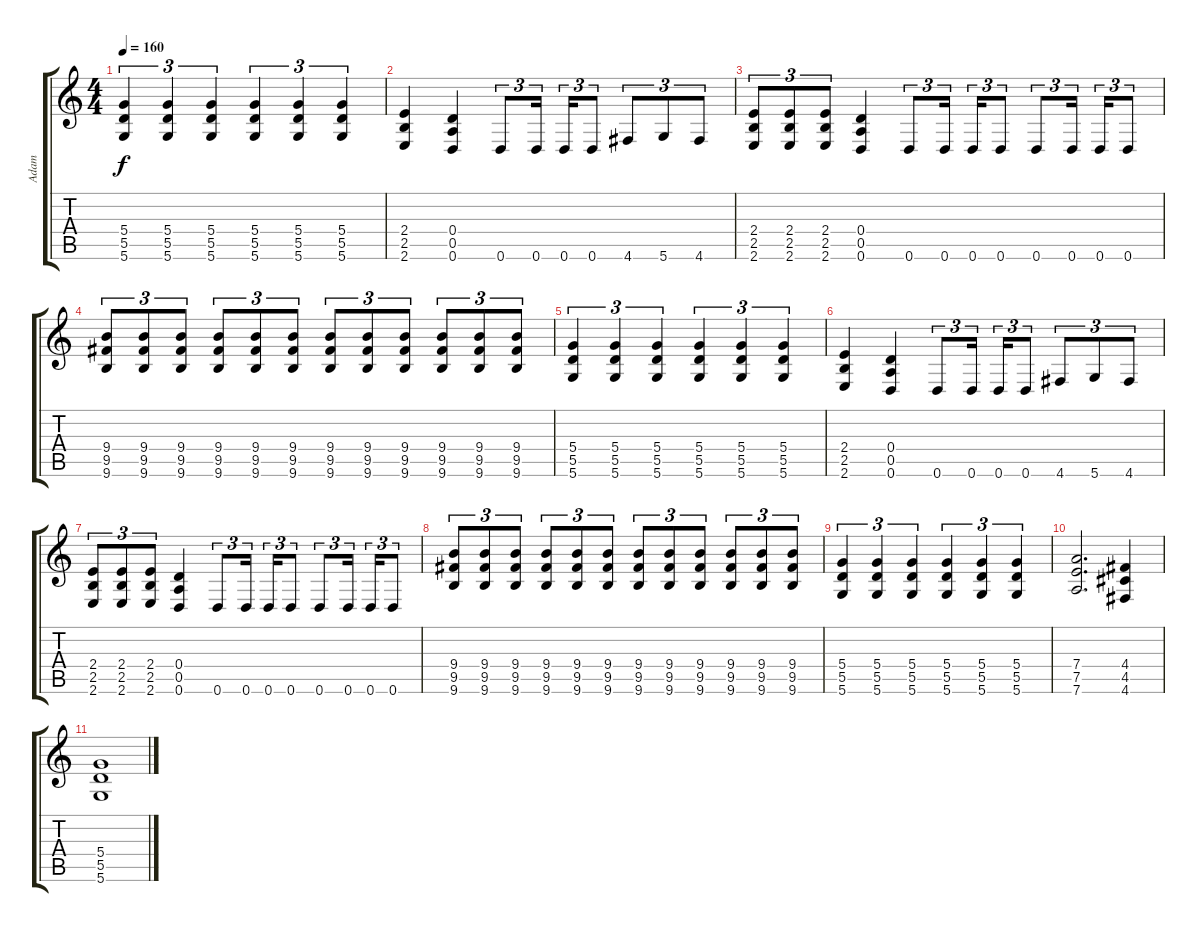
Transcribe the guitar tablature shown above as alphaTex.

\track ("Adam" "Adam") {instrument electricguitarjazz}
\staff {score tabs}
\tuning (E4 B3 G3 D3 A2 D2) {hide}
\ts (4 4)
\tempo 160
\clef g2
\ks c
(5.4 5.5 5.6).4{tu (3 2) dy f} (5.4 5.5 5.6).4{tu (3 2)} (5.4 5.5 5.6).4{tu (3 2)} (5.4 5.5 5.6).4{tu (3 2)} (5.4 5.5 5.6).4{tu (3 2)} (5.4 5.5 5.6).4{tu (3 2)} |
(2.4 2.5 2.6).4 (0.4 0.5 0.6).4 0.6.8{tu (3 2)} 0.6.16{tu (3 2) beam splitsecondary} 0.6.16{tu (3 2)} 0.6.8{tu (3 2)} 4.6.8{tu (3 2)} 5.6.8{tu (3 2)} 4.6.8{tu (3 2)} |
(2.4 2.5 2.6).8{tu (3 2)} (2.4 2.5 2.6).8{tu (3 2)} (2.4 2.5 2.6).8{tu (3 2)} (0.4 0.5 0.6).4 0.6.8{tu (3 2)} 0.6.16{tu (3 2) beam splitsecondary} 0.6.16{tu (3 2)} 0.6.8{tu (3 2)} 0.6.8{tu (3 2)} 0.6.16{tu (3 2) beam splitsecondary} 0.6.16{tu (3 2)} 0.6.8{tu (3 2)} |
(9.4 9.5 9.6).8{tu (3 2)} (9.4 9.5 9.6).8{tu (3 2)} (9.4 9.5 9.6).8{tu (3 2)} (9.4 9.5 9.6).8{tu (3 2)} (9.4 9.5 9.6).8{tu (3 2)} (9.4 9.5 9.6).8{tu (3 2)} (9.4 9.5 9.6).8{tu (3 2)} (9.4 9.5 9.6).8{tu (3 2)} (9.4 9.5 9.6).8{tu (3 2)} (9.4 9.5 9.6).8{tu (3 2)} (9.4 9.5 9.6).8{tu (3 2)} (9.4 9.5 9.6).8{tu (3 2)} |
(5.4 5.5 5.6).4{tu (3 2)} (5.4 5.5 5.6).4{tu (3 2)} (5.4 5.5 5.6).4{tu (3 2)} (5.4 5.5 5.6).4{tu (3 2)} (5.4 5.5 5.6).4{tu (3 2)} (5.4 5.5 5.6).4{tu (3 2)} |
(2.4 2.5 2.6).4 (0.4 0.5 0.6).4 0.6.8{tu (3 2)} 0.6.16{tu (3 2) beam splitsecondary} 0.6.16{tu (3 2)} 0.6.8{tu (3 2)} 4.6.8{tu (3 2)} 5.6.8{tu (3 2)} 4.6.8{tu (3 2)} |
(2.4 2.5 2.6).8{tu (3 2)} (2.4 2.5 2.6).8{tu (3 2)} (2.4 2.5 2.6).8{tu (3 2)} (0.4 0.5 0.6).4 0.6.8{tu (3 2)} 0.6.16{tu (3 2) beam splitsecondary} 0.6.16{tu (3 2)} 0.6.8{tu (3 2)} 0.6.8{tu (3 2)} 0.6.16{tu (3 2) beam splitsecondary} 0.6.16{tu (3 2)} 0.6.8{tu (3 2)} |
(9.4 9.5 9.6).8{tu (3 2)} (9.4 9.5 9.6).8{tu (3 2)} (9.4 9.5 9.6).8{tu (3 2)} (9.4 9.5 9.6).8{tu (3 2)} (9.4 9.5 9.6).8{tu (3 2)} (9.4 9.5 9.6).8{tu (3 2)} (9.4 9.5 9.6).8{tu (3 2)} (9.4 9.5 9.6).8{tu (3 2)} (9.4 9.5 9.6).8{tu (3 2)} (9.4 9.5 9.6).8{tu (3 2)} (9.4 9.5 9.6).8{tu (3 2)} (9.4 9.5 9.6).8{tu (3 2)} |
(5.4 5.5 5.6).4{tu (3 2)} (5.4 5.5 5.6).4{tu (3 2)} (5.4 5.5 5.6).4{tu (3 2)} (5.4 5.5 5.6).4{tu (3 2)} (5.4 5.5 5.6).4{tu (3 2)} (5.4 5.5 5.6).4{tu (3 2)} |
(7.4 7.5 7.6).2{d} (4.4 4.5 4.6).4 |
(5.4 5.5 5.6).1
